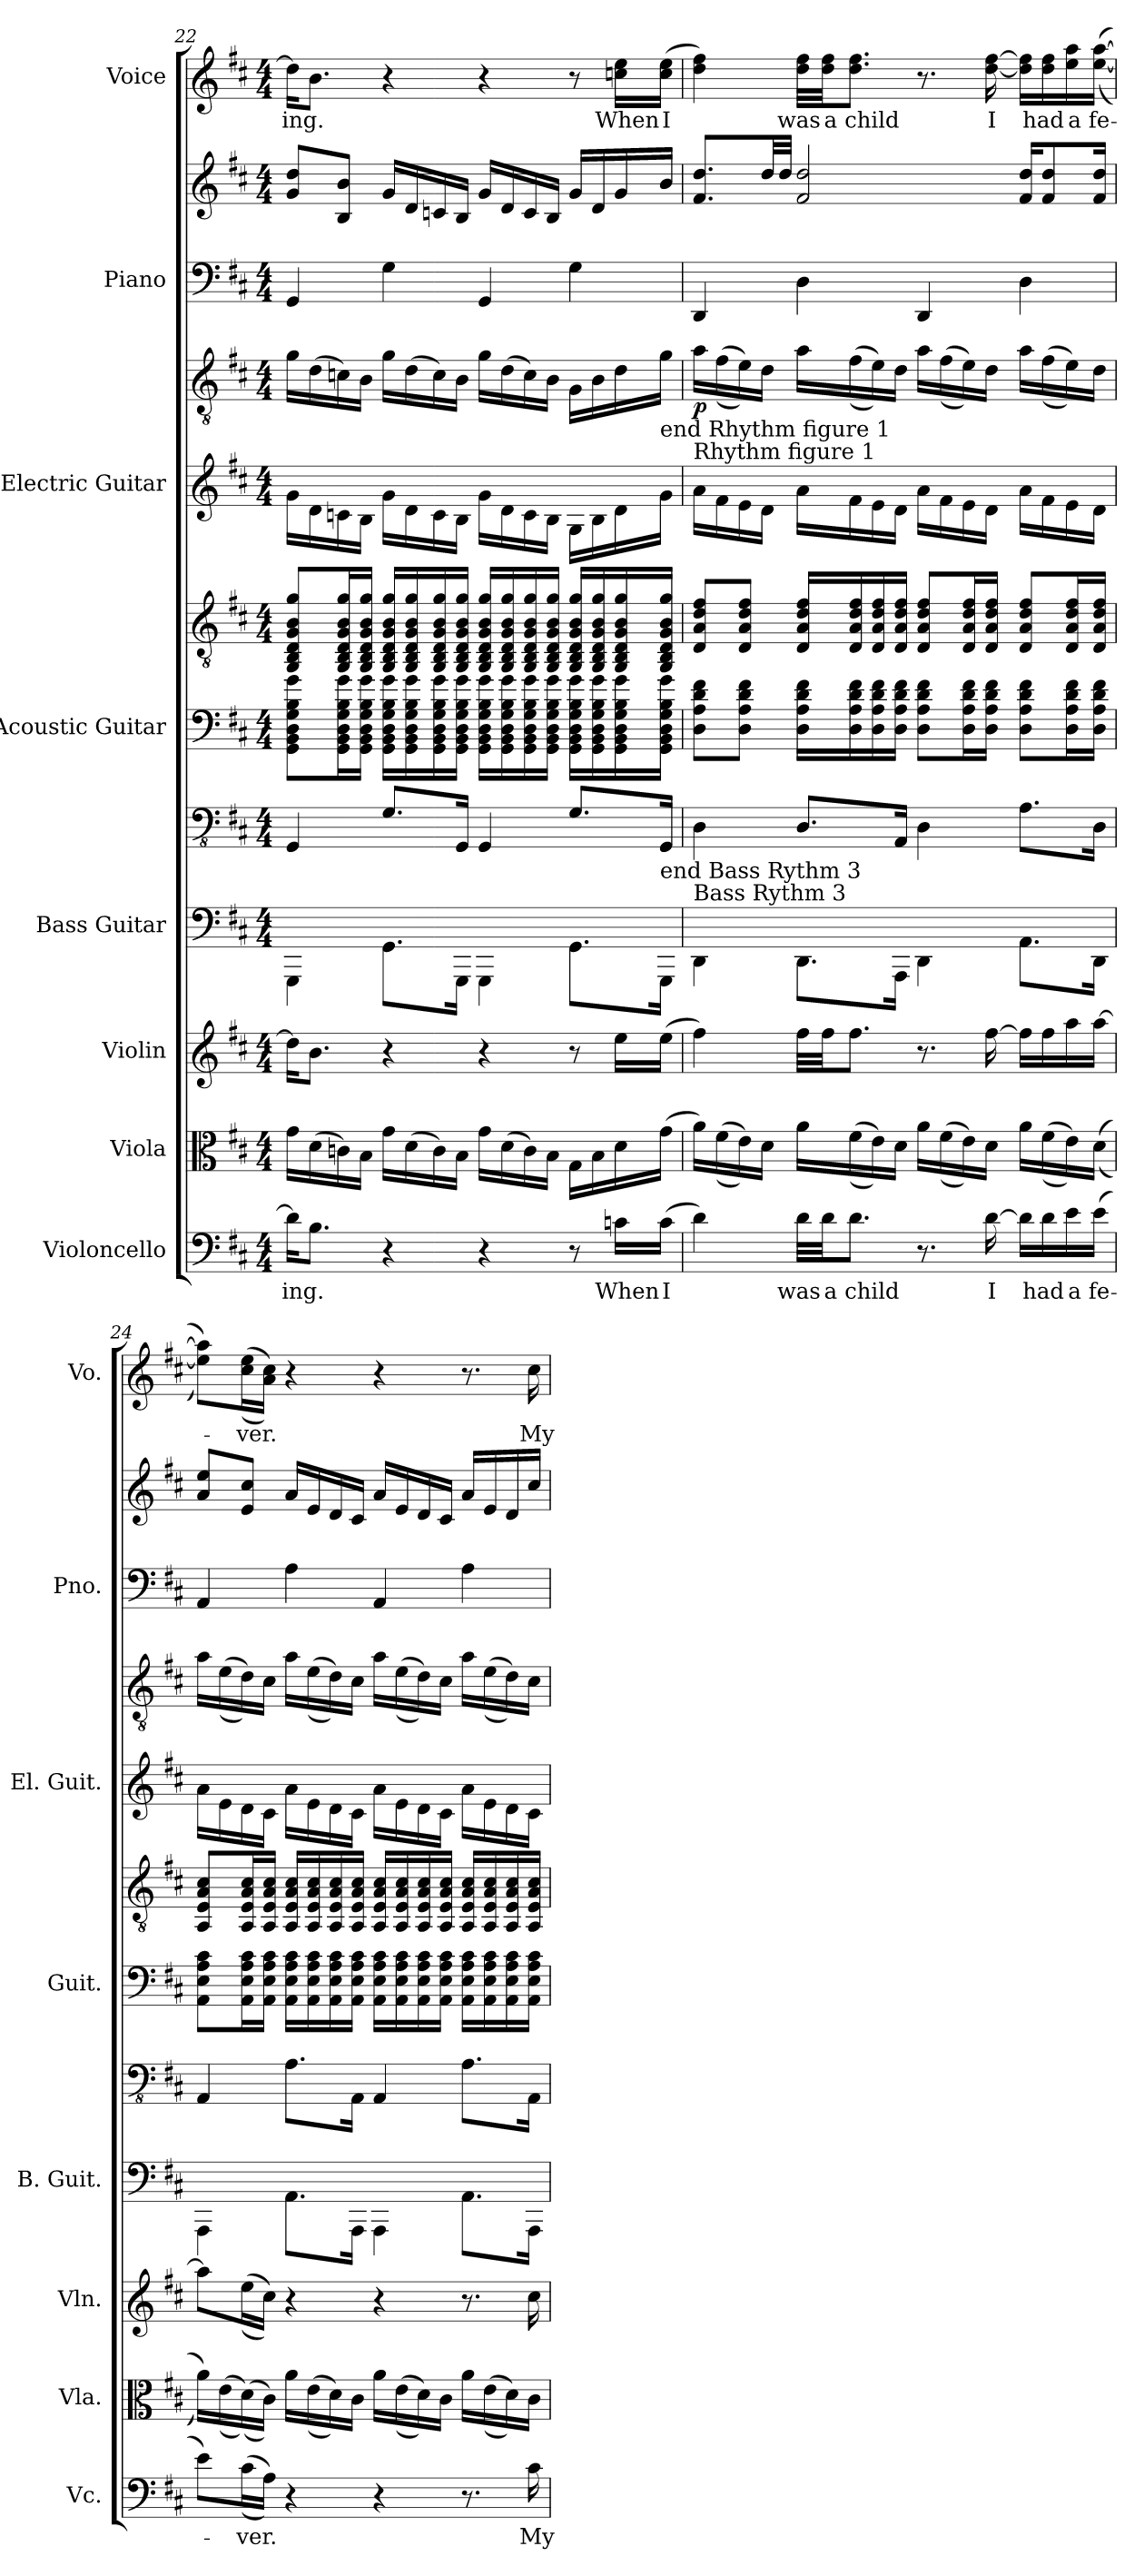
**kern	**text	**kern	**kern	**kern	**kern	**kern	**kern	**kern	**kern	**dynam	**kern	**kern	**kern	**text
*part8	*part8	*part7	*part6	*part5	*part5	*part4	*part4	*part3	*part3	*part3	*part2	*part2	*part1	*part1
*staff12	*staff12	*staff11	*staff10	*staff9	*staff8	*staff7	*staff6	*staff5	*staff4	*staff4/5	*staff3	*staff2	*staff1	*staff1
*I"Violoncello	*	*I"Viola	*I"Violin	*I"Bass Guitar	*	*I"Acoustic Guitar	*	*I"Electric Guitar	*	*	*I"Piano	*	*I"Voice	*
*I'Vc.	*	*I'Vla.	*I'Vln.	*I'B. Guit.	*	*I'Guit.	*	*I'El. Guit.	*	*	*I'Pno.	*	*I'Vo.	*
*clefF4	*	*clefC3	*clefG2	*	*clefFv4	*	*clefGv2	*	*clefGv2	*	*clefF4	*clefG2	*clefG2	*
*k[f#c#]	*	*k[f#c#]	*k[f#c#]	*k[f#c#]	*k[f#c#]	*k[f#c#]	*k[f#c#]	*k[f#c#]	*k[f#c#]	*	*k[f#c#]	*k[f#c#]	*k[f#c#]	*
*M4/4	*	*M4/4	*M4/4	*M4/4	*M4/4	*M4/4	*M4/4	*M4/4	*M4/4	*	*M4/4	*M4/4	*M4/4	*
=22	=22	=22	=22	=22	=22	=22	=22	=22	=22	=22	=22	=22	=22	=22
16d\KL]	-ing.	16g\LL	16dd\KL]	4GGG\	4GGG/	8GG\ 8BB\ 8D\ 8G\ 8B\ 8g\L	8GG/ 8BB/ 8D/ 8G/ 8B/ 8g/L	16g\LL	16g\LL	.	4GG/	8g/ 8dd/L	16dd\KL]	-ing.
8.B\J	.	(16d\	8.b\J	.	.	.	.	16d\	(16d\	.	.	.	8.b\J	.
.	.	16cn\)	.	.	.	16GG\ 16BB\ 16D\ 16G\ 16B\ 16g\L	16GG/ 16BB/ 16D/ 16G/ 16B/ 16g/L	16cn\	16cn\)	.	.	8B/ 8b/J	.	.
.	.	16B\JJ	.	.	.	16GG\ 16BB\ 16D\ 16G\ 16B\ 16g\JJ	16GG/ 16BB/ 16D/ 16G/ 16B/ 16g/JJ	16B\JJ	16B\JJ	.	.	.	.	.
4r	.	16g\LL	4r	8.GG\L	8.GG/L	16GG\ 16BB\ 16D\ 16G\ 16B\ 16g\LL	16GG/ 16BB/ 16D/ 16G/ 16B/ 16g/LL	16g\LL	16g\LL	.	4G\	16g/LL	4r	.
.	.	(16d\	.	.	.	16GG\ 16BB\ 16D\ 16G\ 16B\ 16g\	16GG/ 16BB/ 16D/ 16G/ 16B/ 16g/	16d\	(16d\	.	.	16d/	.	.
.	.	16c\)	.	.	.	16GG\ 16BB\ 16D\ 16G\ 16B\ 16g\	16GG/ 16BB/ 16D/ 16G/ 16B/ 16g/	16c\	16c\)	.	.	16cn/	.	.
.	.	16B\JJ	.	16GGG\Jk	16GGG/Jk	16GG\ 16BB\ 16D\ 16G\ 16B\ 16g\JJ	16GG/ 16BB/ 16D/ 16G/ 16B/ 16g/JJ	16B\JJ	16B\JJ	.	.	16B/JJ	.	.
4r	.	16g\LL	4r	4GGG\	4GGG/	16GG\ 16BB\ 16D\ 16G\ 16B\ 16g\LL	16GG/ 16BB/ 16D/ 16G/ 16B/ 16g/LL	16g\LL	16g\LL	.	4GG/	16g/LL	4r	.
.	.	(16d\	.	.	.	16GG\ 16BB\ 16D\ 16G\ 16B\ 16g\	16GG/ 16BB/ 16D/ 16G/ 16B/ 16g/	16d\	(16d\	.	.	16d/	.	.
.	.	16c\)	.	.	.	16GG\ 16BB\ 16D\ 16G\ 16B\ 16g\	16GG/ 16BB/ 16D/ 16G/ 16B/ 16g/	16c\	16c\)	.	.	16c/	.	.
.	.	16B\JJ	.	.	.	16GG\ 16BB\ 16D\ 16G\ 16B\ 16g\JJ	16GG/ 16BB/ 16D/ 16G/ 16B/ 16g/JJ	16B\JJ	16B\JJ	.	.	16B/JJ	.	.
8r	.	16G\LL	8r	8.GG\L	8.GG/L	16GG\ 16BB\ 16D\ 16G\ 16B\ 16g\LL	16GG/ 16BB/ 16D/ 16G/ 16B/ 16g/LL	16G\LL	16G\LL	.	4G\	16g/LL	8r	.
.	.	16B\	.	.	.	16GG\ 16BB\ 16D\ 16G\ 16B\ 16g\	16GG/ 16BB/ 16D/ 16G/ 16B/ 16g/	16B\	16B\	.	.	16d/	.	.
16cn\LL	When	16d\	16ee\LL	.	.	16GG\ 16BB\ 16D\ 16G\ 16B\ 16g\	16GG/ 16BB/ 16D/ 16G/ 16B/ 16g/	16d\	16d\	.	.	16g/	16ccn\ 16ee\LL	When
!	!	!	!	!	!	!	!	!	!LO:TX:b:t=end Rhythm figure 1	!	!	!	!	!
!	!	!	!	!	!LO:TX:b:t=end Bass Rythm 3	!	!	!	!	!	!	!	!	!
(16c\JJ	I	(16g\JJ	(16ee\JJ	16GGG\Jk	16GGG/Jk	16GG\ 16BB\ 16D\ 16G\ 16B\ 16g\JJ	16GG/ 16BB/ 16D/ 16G/ 16B/ 16g/JJ	16g\JJ	16g\JJ	.	.	16b/JJ	(16cc\ 16ee\JJ	I
!!LO:PB:g=z
=23	=23	=23	=23	=23	=23	=23	=23	=23	=23	=23	=23	=23	=23	=23
!	!	!	!	!	!	!	!	!	!LO:TX:b:t=Rhythm figure 1	!	!	!	!	!
!	!	!	!	!	!LO:TX:b:t=Bass Rythm 3	!	!	!	!	!	!	!	!	!
!	!	!	!	!	!	!	!	!	!	!LO:DY:b	!	!	!	!
4d\)	.	16a\LL)	4ff#\)	4DD\	4DD\	8D\ 8A\ 8d\ 8f#\L	8D/ 8A/ 8d/ 8f#/L	16a\LL	16a\LL	p	4DD/	8.f#/ 8.dd/L	4dd\ 4ff#\)	.
.	.	((16f#\	.	.	.	.	.	16f#\	((16f#\	.	.	.	.	.
.	.	16e\))	.	.	.	8D\ 8A\ 8d\ 8f#\J	8D/ 8A/ 8d/ 8f#/J	16e\	16e\))	.	.	.	.	.
.	.	16d\JJ	.	.	.	.	.	16d\JJ	16d\JJ	.	.	32dd/LL	.	.
.	.	.	.	.	.	.	.	.	.	.	.	32dd/JJJ	.	.
32d\LLL	was	16a\LL	32ff#\LLL	8.DD\L	8.DD/L	16D\ 16A\ 16d\ 16f#\LL	16D/ 16A/ 16d/ 16f#/LL	16a\LL	16a\LL	.	4D\	2f#/ 2dd/	32dd\ 32ff#\LLL	was
32d\JJ	a	.	32ff#\JJ	.	.	.	.	.	.	.	.	.	32dd\ 32ff#\JJ	a
8.d\J	child	((16f#\	8.ff#\J	.	.	16D\ 16A\ 16d\ 16f#\	16D/ 16A/ 16d/ 16f#/	16f#\	((16f#\	.	.	.	8.dd\ 8.ff#\J	child
.	.	16e\))	.	.	.	16D\ 16A\ 16d\ 16f#\	16D/ 16A/ 16d/ 16f#/	16e\	16e\))	.	.	.	.	.
.	.	16d\JJ	.	16AAA\Jk	16AAA/Jk	16D\ 16A\ 16d\ 16f#\JJ	16D/ 16A/ 16d/ 16f#/JJ	16d\JJ	16d\JJ	.	.	.	.	.
8.r	.	16a\LL	8.r	4DD\	4DD\	8D\ 8A\ 8d\ 8f#\L	8D/ 8A/ 8d/ 8f#/L	16a\LL	16a\LL	.	4DD/	.	8.r	.
.	.	((16f#\	.	.	.	.	.	16f#\	((16f#\	.	.	.	.	.
.	.	16e\))	.	.	.	16D\ 16A\ 16d\ 16f#\L	16D/ 16A/ 16d/ 16f#/L	16e\	16e\))	.	.	.	.	.
[16d\	I	16d\JJ	[16ff#\	.	.	16D\ 16A\ 16d\ 16f#\JJ	16D/ 16A/ 16d/ 16f#/JJ	16d\JJ	16d\JJ	.	.	.	[16dd\ [16ff#\	I
16d\LL]	.	16a\LL	16ff#\LL]	8.AA\L	8.AA\L	8D\ 8A\ 8d\ 8f#\L	8D/ 8A/ 8d/ 8f#/L	16a\LL	16a\LL	.	4D\	16f#/ 16dd/KL	16dd\] 16ff#\]LL	.
16d\	had	((16f#\	16ff#\	.	.	.	.	16f#\	((16f#\	.	.	8f#/ 8dd/	16dd\ 16ff#\	had
16e\	a	16e\))	16aa\	.	.	16D\ 16A\ 16d\ 16f#\L	16D/ 16A/ 16d/ 16f#/L	16e\	16e\))	.	.	.	16ee\ 16aa\	a
(16e\JJ	fe-	((16d\JJ	[16aa\JJ	16DD\Jk	16DD\Jk	16D\ 16A\ 16d\ 16f#\JJ	16D/ 16A/ 16d/ 16f#/JJ	16d\JJ	16d\JJ	.	.	16f#/ 16dd/Jk	(([16ee\ [16aa\JJ	fe-
=24	=24	=24	=24	=24	=24	=24	=24	=24	=24	=24	=24	=24	=24	=24
8e\L)	.	16a\LL))	8aa\L]	4AAA\	4AAA/	8AA\ 8E\ 8A\ 8c#\L	8AA/ 8E/ 8A/ 8c#/L	16a\LL	16a\LL	.	4AA/	8a/ 8ee/L	8ee\] 8aa\]L))	.
.	.	((16e\	.	.	.	.	.	16e\	((16e\	.	.	.	.	.
((16c#\L	-ver.	((16d\))	((16ee\L	.	.	16AA\ 16E\ 16A\ 16c#\L	16AA/ 16E/ 16A/ 16c#/L	16d\	16d\))	.	.	8e/ 8cc#/J	((16cc#\ 16ee\L	-ver.
16A\JJ))	.	16c#\JJ))	16cc#\JJ))	.	.	16AA\ 16E\ 16A\ 16c#\JJ	16AA/ 16E/ 16A/ 16c#/JJ	16c#\JJ	16c#\JJ	.	.	.	16a\ 16cc#\JJ))	.
4r	.	16a\LL	4r	8.AA\L	8.AA\L	16AA\ 16E\ 16A\ 16c#\LL	16AA/ 16E/ 16A/ 16c#/LL	16a\LL	16a\LL	.	4A\	16a/LL	4r	.
.	.	((16e\	.	.	.	16AA\ 16E\ 16A\ 16c#\	16AA/ 16E/ 16A/ 16c#/	16e\	((16e\	.	.	16e/	.	.
.	.	16d\))	.	.	.	16AA\ 16E\ 16A\ 16c#\	16AA/ 16E/ 16A/ 16c#/	16d\	16d\))	.	.	16d/	.	.
.	.	16c#\JJ	.	16AAA\Jk	16AAA\Jk	16AA\ 16E\ 16A\ 16c#\JJ	16AA/ 16E/ 16A/ 16c#/JJ	16c#\JJ	16c#\JJ	.	.	16c#/JJ	.	.
4r	.	16a\LL	4r	4AAA\	4AAA/	16AA\ 16E\ 16A\ 16c#\LL	16AA/ 16E/ 16A/ 16c#/LL	16a\LL	16a\LL	.	4AA/	16a/LL	4r	.
.	.	((16e\	.	.	.	16AA\ 16E\ 16A\ 16c#\	16AA/ 16E/ 16A/ 16c#/	16e\	((16e\	.	.	16e/	.	.
.	.	16d\))	.	.	.	16AA\ 16E\ 16A\ 16c#\	16AA/ 16E/ 16A/ 16c#/	16d\	16d\))	.	.	16d/	.	.
.	.	16c#\JJ	.	.	.	16AA\ 16E\ 16A\ 16c#\JJ	16AA/ 16E/ 16A/ 16c#/JJ	16c#\JJ	16c#\JJ	.	.	16c#/JJ	.	.
8.r	.	16a\LL	8.r	8.AA\L	8.AA\L	16AA\ 16E\ 16A\ 16c#\LL	16AA/ 16E/ 16A/ 16c#/LL	16a\LL	16a\LL	.	4A\	16a/LL	8.r	.
.	.	((16e\	.	.	.	16AA\ 16E\ 16A\ 16c#\	16AA/ 16E/ 16A/ 16c#/	16e\	((16e\	.	.	16e/	.	.
.	.	16d\))	.	.	.	16AA\ 16E\ 16A\ 16c#\	16AA/ 16E/ 16A/ 16c#/	16d\	16d\))	.	.	16d/	.	.
16c#\	My	16c#\JJ	16cc#\	16AAA\Jk	16AAA\Jk	16AA\ 16E\ 16A\ 16c#\JJ	16AA/ 16E/ 16A/ 16c#/JJ	16c#\JJ	16c#\JJ	.	.	16cc#/JJ	16cc#\	My
=	=	=	=	=	=	=	=	=	=	=	=	=	=	=
*-	*-	*-	*-	*-	*-	*-	*-	*-	*-	*-	*-	*-	*-	*-
